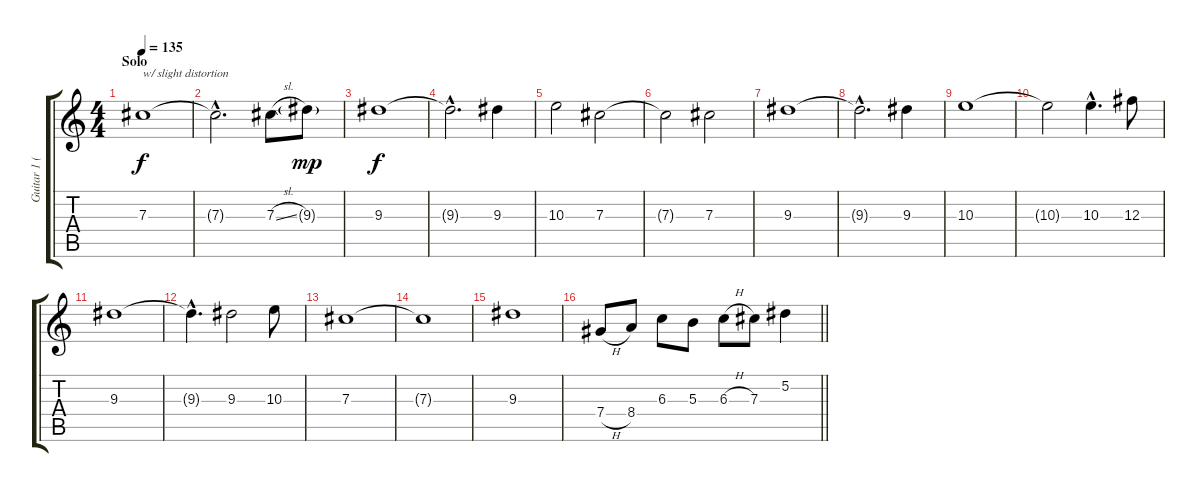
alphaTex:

\track ("Guitar 1 (Lead)" "Guitar 1 (") {instrument electricguitarclean}
\staff {score tabs}
\tuning (Eb4 Bb3 Gb3 Db3 Ab2 Eb2) {hide}
\ts (4 4)
\section ("" "Solo")
\tempo 135
\clef g2
\ks c
7.3.1{txt "w/ slight distortion" dy f volume 15 instrument overdrivenguitar} |
7.3{hac t}.2{d} 7.3{sl}.8 9.3{g}.8{dy mp} |
9.3.1{dy f} |
9.3{hac t}.2{d} 9.3.4 |
10.3.2 7.3.2 |
7.3{t}.2 7.3.2 |
9.3.1 |
9.3{hac t}.2{d} 9.3.4 |
10.3.1 |
10.3{t}.2 10.3{hac}.4{d} 12.3.8 |
9.3.1 |
9.3{hac t}.4{d} 9.3.2 10.3.8 |
7.3.1 |
7.3{t}.1 |
9.3.1 |
\barLineRight lightlight
7.4{h}.8 8.4.8 6.3.8 5.3.8 6.3{h}.8 7.3.8 5.2.4
